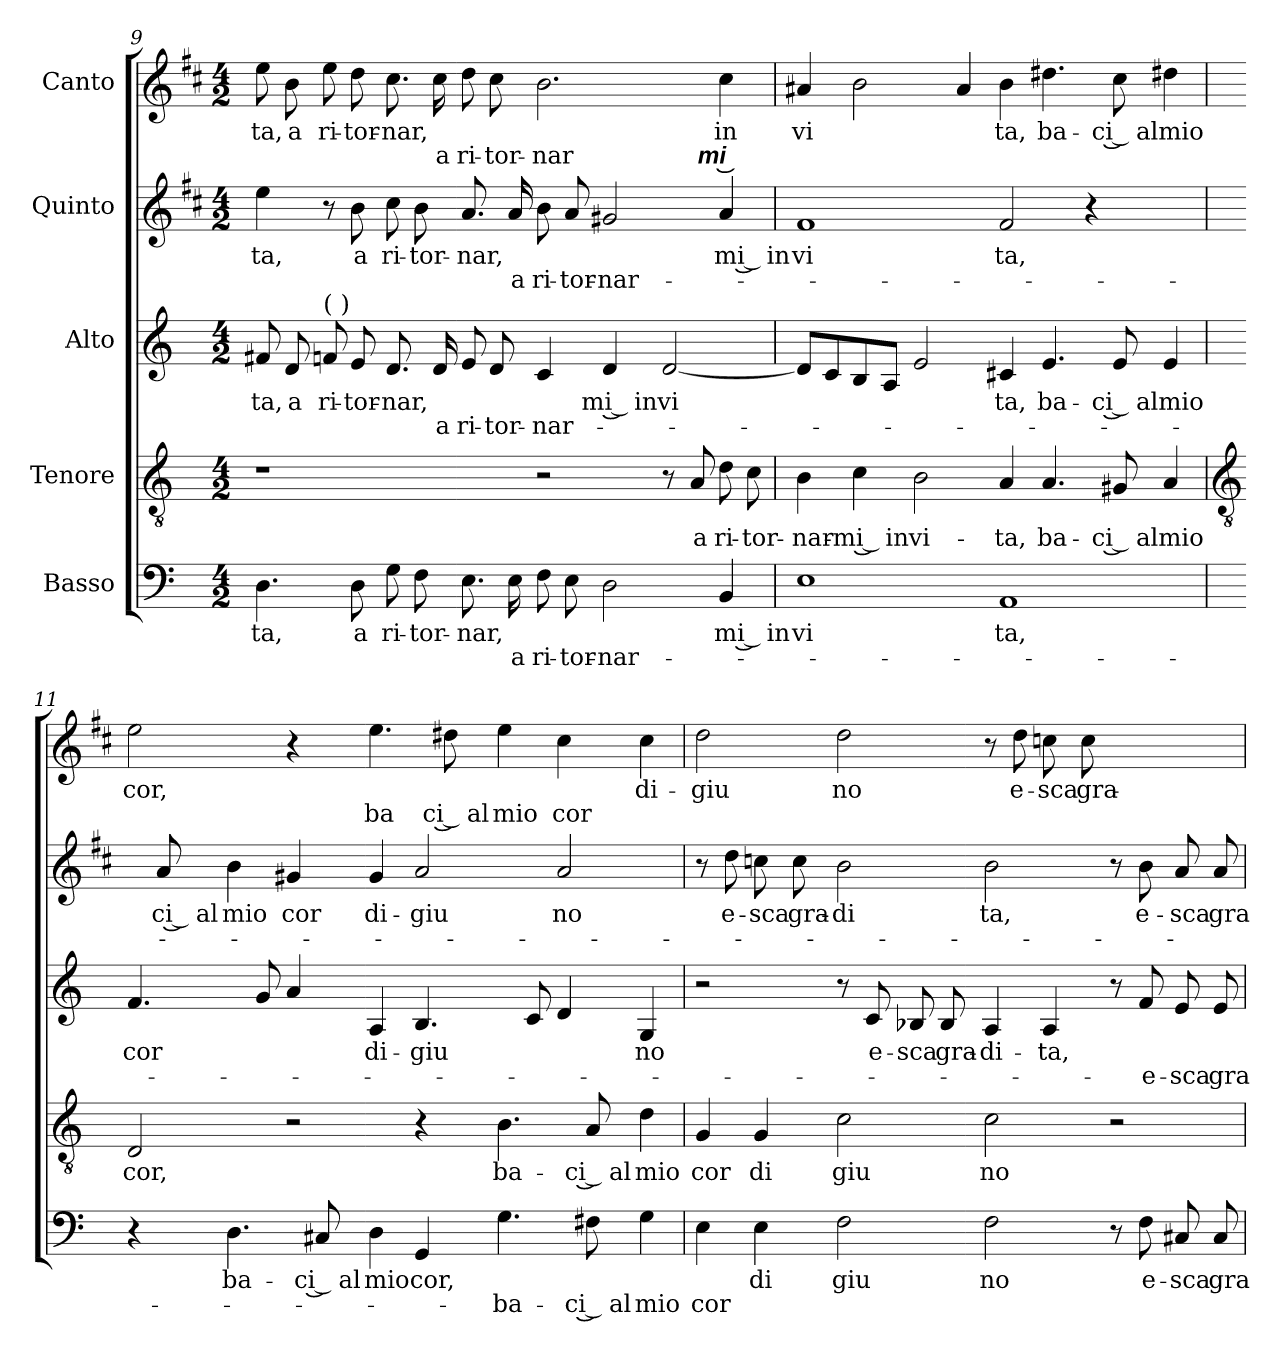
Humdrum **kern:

**kern	**text	**text	**kern	**text	**kern	**text	**text	**kern	**text	**text	**kern	**text	**text
*part5	*part5	*part5	*part4	*part4	*part3	*part3	*part3	*part2	*part2	*part2	*part1	*part1	*part1
*staff5	*staff5	*staff5	*staff4	*staff4	*staff3	*staff3	*staff3	*staff2	*staff2	*staff2	*staff1	*staff1	*staff1
*I"Basso	*	*	*I"Tenore	*	*I"Alto	*	*	*I"Quinto	*	*	*I"Canto	*	*
!!LO:LB:g=z
*clefF4	*	*	*clefGv2	*	*clefG2	*	*	*clefG2	*	*	*clefG2	*	*
*	*	*	*	*	*	*	*	*ITrd1c2	*	*	*ITrd1c2	*	*
*k[]	*	*	*k[]	*	*k[]	*	*	*k[]	*	*	*k[]	*	*
*C:	*	*	*C:	*	*C:	*	*	*C:	*	*	*C:	*	*
*M4/2	*	*	*M4/2	*	*M4/2	*	*	*M4/2	*	*	*M4/2	*	*
=9	=9	=9	=9	=9	=9	=9	=9	=9	=9	=9	=9	=9	=9
!	!LO:LY:b	!	!	!	!	!LO:LY:b	!	!	!LO:LY:b	!	!	!LO:LY:b	!
4.D	ta,	.	1r	.	8f#X	ta,	.	4dd	ta,	.	8dd	ta,	.
!	!	!	!	!	!	!LO:LY:b	!	!	!	!	!	!LO:LY:b	!
.	.	.	.	.	8d	a	.	.	.	.	8a	a	.
!	!	!	!	!	!LO:TX:a:t=(  )	!	!	!	!	!	!	!	!
!	!	!	!	!	!	!LO:LY:b	!	!	!	!	!	!LO:LY:b	!
.	.	.	.	.	8f	ri-	.	8r	.	.	8dd	ri-	.
!	!LO:LY:b	!	!	!	!	!LO:LY:b	!	!	!LO:LY:b	!	!	!LO:LY:b	!
8D	a	.	.	.	8e	-tor-	.	8a	a	.	8cc	-tor-	.
!	!LO:LY:b	!	!	!	!	!LO:LY:b	!	!	!LO:LY:b	!	!	!LO:LY:b	!
8G	ri-	.	.	.	8.d	-nar,	.	8b	ri-	.	8.b	-nar,	.
!	!LO:LY:b	!	!	!	!	!	!	!	!LO:LY:b	!	!	!	!
8F	-tor-	.	.	.	.	.	.	8a	-tor-	.	.	.	.
!	!	!	!	!	!	!	!LO:LY:b	!	!	!	!	!	!LO:LY:b
.	.	.	.	.	16d	.	a	.	.	.	16b	.	a
!	!LO:LY:b	!	!	!	!	!	!LO:LY:b	!	!LO:LY:b	!	!	!	!LO:LY:b
8.E	-nar,	.	.	.	8e	.	ri-	8.g	-nar,	.	8cc	.	ri-
!	!	!	!	!	!	!	!LO:LY:b	!	!	!	!	!	!LO:LY:b
.	.	.	.	.	8d	.	-tor-	.	.	.	8b	.	-tor-
!	!	!LO:LY:b	!	!	!	!	!	!	!	!LO:LY:b	!	!	!
16E	.	a	.	.	.	.	.	16g	.	a	.	.	.
!	!	!LO:LY:b	!	!	!	!	!LO:LY:b	!	!	!LO:LY:b	!	!	!LO:LY:b
8F	.	ri-	2r	.	4c	.	-nar-	8a	.	ri-	2.a	.	-nar
!	!	!LO:LY:b	!	!	!	!	!	!	!	!LO:LY:b	!	!	!
8E	.	-tor-	.	.	.	.	.	8g	.	-tor-	.	.	.
!	!	!LO:LY:b	!	!	!	!LO:LY:b	!	!	!	!LO:LY:b	!	!	!
2D	.	-nar-	.	.	4d	-mi͜ in	.	2f#X	.	-nar-	.	.	.
!	!	!	!	!	!	!LO:LY:b	!	!	!	!	!	!	!
.	.	.	8r	.	[2d	vi	.	.	.	.	.	.	.
!	!	!	!	!LO:LY:b	!	!	!	!	!	!	!	!	!
.	.	.	8A	a	.	.	.	.	.	.	.	.	.
!	!LO:LY:b	!	!	!LO:LY:b	!	!	!	!	!LO:LY:b	!	!	!LO:LY:b	!LO:LY:b
4BB	-mi͜ in	.	8d	ri-	.	.	.	4g	-mi͜ in	.	4b	in	mi͜
!	!	!	!	!LO:LY:b	!	!	!	!	!	!	!	!	!
.	.	.	8c	-tor-	.	.	.	.	.	.	.	.	.
=10	=10	=10	=10	=10	=10	=10	=10	=10	=10	=10	=10	=10	=10
!	!LO:LY:b	!	!	!LO:LY:b	!	!	!	!	!LO:LY:b	!	!	!LO:LY:b	!
1E	vi	.	4B	-nar-	8dL]	.	.	1e	vi	.	4g#X	vi	.
.	.	.	.	.	8c	.	.	.	.	.	.	.	.
!	!	!	!	!LO:LY:b	!	!	!	!	!	!	!	!	!
.	.	.	4c	-mi͜ in	8B	.	.	.	.	.	2a	.	.
.	.	.	.	.	8AJ	.	.	.	.	.	.	.	.
!	!	!	!	!LO:LY:b	!	!	!	!	!	!	!	!	!
.	.	.	2B	vi-	2e	.	.	.	.	.	.	.	.
.	.	.	.	.	.	.	.	.	.	.	4g#	.	.
!	!LO:LY:b	!	!	!LO:LY:b	!	!LO:LY:b	!	!	!LO:LY:b	!	!	!LO:LY:b	!
1AA	ta,	.	4A	-ta,	4c#X	ta,	.	2e	ta,	.	4a	ta,	.
!	!	!	!	!LO:LY:b	!	!LO:LY:b	!	!	!	!	!	!LO:LY:b	!
.	.	.	4.A	ba-	4.e	ba-	.	.	.	.	4.cc#X	ba-	.
.	.	.	.	.	.	.	.	4r	.	.	.	.	.
!	!	!	!	!LO:LY:b	!	!LO:LY:b	!	!	!	!	!	!LO:LY:b	!
.	.	.	8G#X	-ci͜ al	8e	-ci͜ al	.	.	.	.	8b	-ci͜ al	.
!	!	!	!	!LO:LY:b	!	!LO:LY:b	!	!	!LO:LY:b	!	!	!LO:LY:b	!
.	.	.	4A	mio	4e	mio	.	[4ayy	ba	.	4cc#X	mio	.
!!LO:LB:g=z
=11	=11	=11	=11	=11	=11	=11	=11	=11	=11	=11	=11	=11	=11
*	*	*	*clefGv2	*	*	*	*	*	*	*	*	*	*
!	!	!	!	!LO:LY:b	!	!LO:LY:b	!	!	!	!	!	!LO:LY:b	!
4r	.	.	2D	cor,	4.f	cor	.	8ayy]	.	.	2dd	cor,	.
!	!	!	!	!	!	!	!	!	!LO:LY:b	!	!	!	!
.	.	.	.	.	.	.	.	8g	ci͜ al	.	.	.	.
!	!LO:LY:b	!	!	!	!	!	!	!	!LO:LY:b	!	!	!	!
4.D	ba-	.	.	.	.	.	.	4a	mio	.	.	.	.
.	.	.	.	.	8g	.	.	.	.	.	.	.	.
!	!	!	!	!	!	!	!	!	!LO:LY:b	!	!	!	!
.	.	.	2r	.	4a	.	.	4f#X	cor	.	4r	.	.
!	!LO:LY:b	!	!	!	!	!	!	!	!	!	!	!	!
8C#X	-ci͜ al	.	.	.	.	.	.	.	.	.	.	.	.
!	!LO:LY:b	!	!	!	!	!LO:LY:b	!	!	!LO:LY:b	!	!	!	!LO:LY:b
4D	mio	.	.	.	4A	di-	.	4f#	di-	.	4.dd	.	ba
!	!LO:LY:b	!	!	!	!	!LO:LY:b	!	!	!LO:LY:b	!	!	!	!
4GG	cor,	.	4r	.	4.B	-giu	.	2g	-giu	.	.	.	.
!	!	!	!	!	!	!	!	!	!	!	!	!	!LO:LY:b
.	.	.	.	.	.	.	.	.	.	.	8cc#X	.	ci͜ al
!	!	!LO:LY:b	!	!LO:LY:b	!	!	!	!	!	!	!	!	!LO:LY:b
4.G	.	ba-	4.B	ba-	.	.	.	.	.	.	4dd	.	mio
.	.	.	.	.	8c	.	.	.	.	.	.	.	.
!	!	!	!	!	!	!	!	!	!LO:LY:b	!	!	!	!LO:LY:b
.	.	.	.	.	4d	.	.	2g	no	.	4b	.	cor
!	!	!LO:LY:b	!	!LO:LY:b	!	!	!	!	!	!	!	!	!
8F#X	.	-ci͜ al	8A	-ci͜ al	.	.	.	.	.	.	.	.	.
!	!	!LO:LY:b	!	!LO:LY:b	!	!LO:LY:b	!	!	!	!	!	!LO:LY:b	!
4G	.	mio	4d	mio	4G	no	.	.	.	.	4b	di-	.
=12	=12	=12	=12	=12	=12	=12	=12	=12	=12	=12	=12	=12	=12
!	!	!LO:LY:b	!	!LO:LY:b	!	!	!	!	!	!	!	!LO:LY:b	!
4E	.	cor	4G	cor	2r	.	.	8r	.	.	2cc	-giu	.
!	!	!	!	!	!	!	!	!	!LO:LY:b	!	!	!	!
.	.	.	.	.	.	.	.	8cc	e-	.	.	.	.
!	!LO:LY:b	!	!	!LO:LY:b	!	!	!	!	!LO:LY:b	!	!	!	!
4E	di	.	4G	di	.	.	.	8b-X	-sca	.	.	.	.
!	!	!	!	!	!	!	!	!	!LO:LY:b	!	!	!	!
.	.	.	.	.	.	.	.	8b-	gra-	.	.	.	.
!	!LO:LY:b	!	!	!LO:LY:b	!	!	!	!	!LO:LY:b	!	!	!LO:LY:b	!
2F	giu	.	2c	giu	8r	.	.	2a	-di	.	2cc	no	.
!	!	!	!	!	!	!LO:LY:b	!	!	!	!	!	!	!
.	.	.	.	.	8c	e-	.	.	.	.	.	.	.
!	!	!	!	!	!	!LO:LY:b	!	!	!	!	!	!	!
.	.	.	.	.	8B-X	-sca	.	.	.	.	.	.	.
!	!	!	!	!	!	!LO:LY:b	!	!	!	!	!	!	!
.	.	.	.	.	8B-	gra-	.	.	.	.	.	.	.
!	!LO:LY:b	!	!	!LO:LY:b	!	!LO:LY:b	!	!	!LO:LY:b	!	!	!	!
2F	no	.	2c	no	4A	-di-	.	2a	ta,	.	8r	.	.
!	!	!	!	!	!	!	!	!	!	!	!	!LO:LY:b	!
.	.	.	.	.	.	.	.	.	.	.	8cc	e-	.
!	!	!	!	!	!	!LO:LY:b	!	!	!	!	!	!LO:LY:b	!
.	.	.	.	.	4A	-ta,	.	.	.	.	8b-X	-sca	.
!	!	!	!	!	!	!	!	!	!	!	!	!LO:LY:b	!
.	.	.	.	.	.	.	.	.	.	.	8b-	gra-	.
!	!	!	!	!	!	!	!	!	!	!	!	!LO:LY:b	!
8r	.	.	2r	.	8r	.	.	8r	.	.	[2ayy	-di	.
!	!LO:LY:b	!	!	!	!	!	!LO:LY:b	!	!LO:LY:b	!	!	!	!
8F	e-	.	.	.	8f	.	e-	8a	e-	.	.	.	.
!	!LO:LY:b	!	!	!	!	!	!LO:LY:b	!	!LO:LY:b	!	!	!	!
8C#X	-sca	.	.	.	8e	.	-sca	8g	-sca	.	.	.	.
!	!LO:LY:b	!	!	!	!	!	!LO:LY:b	!	!LO:LY:b	!	!	!	!
8C#	gra-	.	.	.	8e	.	gra	8g	gra-	.	.	.	.
=	=	=	=	=	=	=	=	=	=	=	=	=	=
*-	*-	*-	*-	*-	*-	*-	*-	*-	*-	*-	*-	*-	*-
